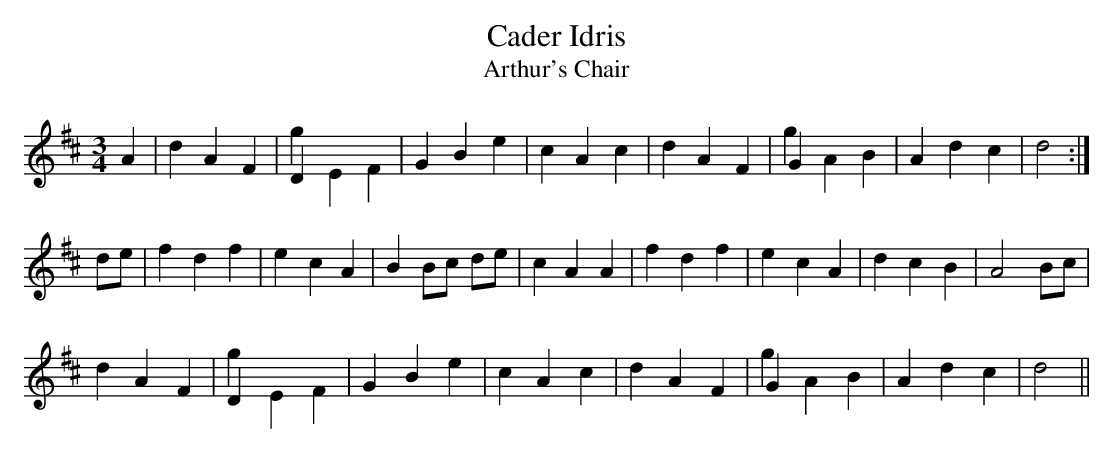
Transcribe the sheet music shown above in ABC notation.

X:1
T:Cader Idris
T:Arthur's Chair
M:3/4
L:1/4
K:D
A|dAF|D&gt;EF|GBe|cAc|dAF|G&gt;AB|Adc|d2:|!
d/2e/2|fdf|ecA|BB/2c/2 d/2e/2|
     cAA|fdf|ecA|dcB|A2B/2c/2|!
dAF|D&gt;EF|GBe|cAc|dAF|G&gt;AB|Adc|d2||
